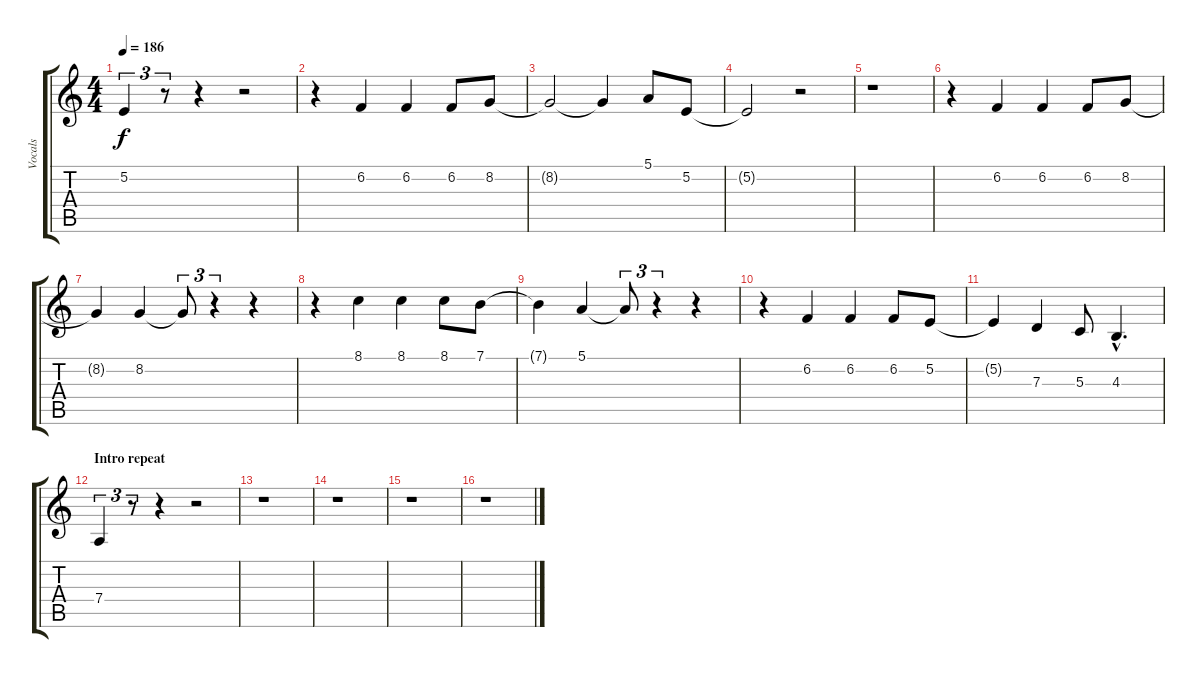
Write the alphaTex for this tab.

\track ("Vocals" "Vocals") {instrument lead8bassandlead}
\staff {score tabs}
\tuning (E4 B3 G3 D3 A2 E2) {hide}
\ts (4 4)
\tempo 186
\clef g2
\ks c
5.2{t}.4{tu (3 2) dy f} r.8{tu (3 2)} r.4 r.2 |
r.4 6.2.4 6.2.4 6.2.8 8.2.8 |
8.2{t}.2 8.2{t}.4 5.1.8 5.2.8 |
5.2{t}.2 r.2 |
r.1 |
r.4 6.2.4 6.2.4 6.2.8 8.2.8 |
8.2{t}.4 8.2.4 8.2{t}.8{tu (3 2)} r.4{tu (3 2)} r.4 |
r.4 8.1.4 8.1.4 8.1.8 7.1.8 |
7.1{t}.4 5.1.4 5.1{t}.8{tu (3 2)} r.4{tu (3 2)} r.4 |
r.4 6.2.4 6.2.4 6.2.8 5.2.8 |
5.2{t}.4 7.3.4 5.3.8 4.3{hac}.4{d} |
\section ("" "Intro repeat")
7.4.4{tu (3 2)} r.8{tu (3 2)} r.4 r.2 |
r.1 |
r.1 |
r.1 |
r.1
